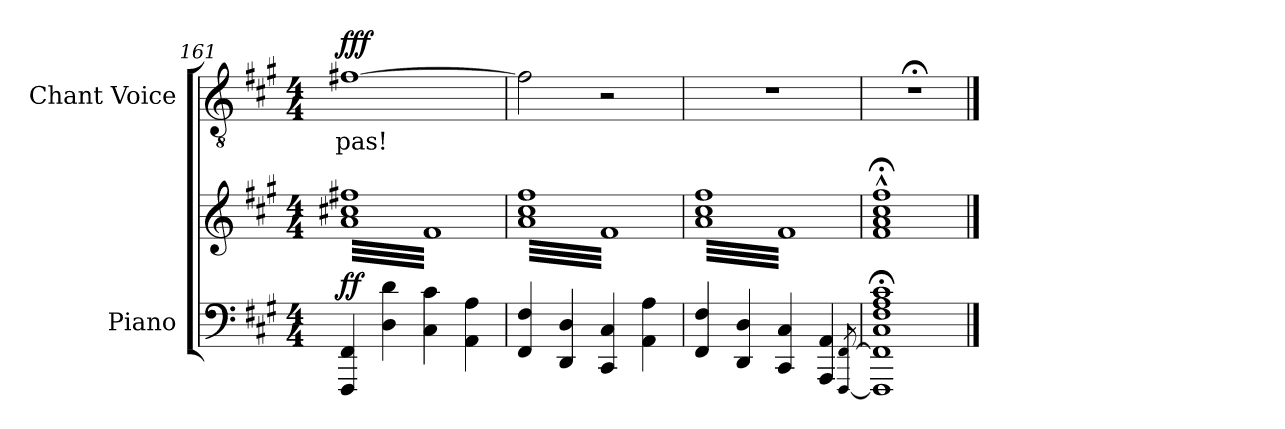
**kern	**kern	**dynam	**kern	**text	**dynam
*part2	*part2	*part2	*part1	*part1	*part1
*staff3	*staff2	*staff2/3	*staff1	*staff1	*staff1
*I"Piano	*	*	*I"Chant Voice	*	*
*I'Pno	*	*	*	*	*
*clefF4	*clefG2	*	*clefGv2	*	*
*k[f#c#g#]	*k[f#c#g#]	*	*k[f#c#g#]	*	*
*M4/4	*M4/4	*	*M4/4	*	*
=161	=161	=161	=161	=161	=161
!	!	!LO:DY:b	!	!LO:LY:b	!LO:DY:a
*	*tremolo	*	*	*	*
4FFF#/ 4FF#/	32a 32cc#X 32ff#XLLL	ff	[1f#X	pas!	fff
.	32f#	.	.	.	.
.	32a 32cc#X 32ff#X	.	.	.	.
.	32f#	.	.	.	.
.	32a 32cc#X 32ff#X	.	.	.	.
.	32f#	.	.	.	.
.	32a 32cc#X 32ff#X	.	.	.	.
.	32f#	.	.	.	.
4D\ 4d\	32a 32cc#X 32ff#X	.	.	.	.
.	32f#	.	.	.	.
.	32a 32cc#X 32ff#X	.	.	.	.
.	32f#	.	.	.	.
.	32a 32cc#X 32ff#X	.	.	.	.
.	32f#	.	.	.	.
.	32a 32cc#X 32ff#X	.	.	.	.
.	32f#	.	.	.	.
4C#\ 4c#\	32a 32cc#X 32ff#X	.	.	.	.
.	32f#	.	.	.	.
.	32a 32cc#X 32ff#X	.	.	.	.
.	32f#	.	.	.	.
.	32a 32cc#X 32ff#X	.	.	.	.
.	32f#	.	.	.	.
.	32a 32cc#X 32ff#X	.	.	.	.
.	32f#	.	.	.	.
4AA\ 4A\	32a 32cc#X 32ff#X	.	.	.	.
.	32f#	.	.	.	.
.	32a 32cc#X 32ff#X	.	.	.	.
.	32f#	.	.	.	.
.	32a 32cc#X 32ff#X	.	.	.	.
.	32f#	.	.	.	.
.	32a 32cc#X 32ff#X	.	.	.	.
.	32f#JJJ	.	.	.	.
=162	=162	=162	=162	=162	=162
4FF#/ 4F#/	32a 32cc# 32ff#LLL	.	2f#\]	.	.
.	32f#	.	.	.	.
.	32a 32cc# 32ff#	.	.	.	.
.	32f#	.	.	.	.
.	32a 32cc# 32ff#	.	.	.	.
.	32f#	.	.	.	.
.	32a 32cc# 32ff#	.	.	.	.
.	32f#	.	.	.	.
4DD/ 4D/	32a 32cc# 32ff#	.	.	.	.
.	32f#	.	.	.	.
.	32a 32cc# 32ff#	.	.	.	.
.	32f#	.	.	.	.
.	32a 32cc# 32ff#	.	.	.	.
.	32f#	.	.	.	.
.	32a 32cc# 32ff#	.	.	.	.
.	32f#	.	.	.	.
4CC#/ 4C#/	32a 32cc# 32ff#	.	2r	.	.
.	32f#	.	.	.	.
.	32a 32cc# 32ff#	.	.	.	.
.	32f#	.	.	.	.
.	32a 32cc# 32ff#	.	.	.	.
.	32f#	.	.	.	.
.	32a 32cc# 32ff#	.	.	.	.
.	32f#	.	.	.	.
4AA\ 4A\	32a 32cc# 32ff#	.	.	.	.
.	32f#	.	.	.	.
.	32a 32cc# 32ff#	.	.	.	.
.	32f#	.	.	.	.
.	32a 32cc# 32ff#	.	.	.	.
.	32f#	.	.	.	.
.	32a 32cc# 32ff#	.	.	.	.
.	32f#JJJ	.	.	.	.
=163	=163	=163	=163	=163	=163
4FF#/ 4F#/	32a 32cc# 32ff#LLL	.	1r	.	.
.	32f#	.	.	.	.
.	32a 32cc# 32ff#	.	.	.	.
.	32f#	.	.	.	.
.	32a 32cc# 32ff#	.	.	.	.
.	32f#	.	.	.	.
.	32a 32cc# 32ff#	.	.	.	.
.	32f#	.	.	.	.
4DD/ 4D/	32a 32cc# 32ff#	.	.	.	.
.	32f#	.	.	.	.
.	32a 32cc# 32ff#	.	.	.	.
.	32f#	.	.	.	.
.	32a 32cc# 32ff#	.	.	.	.
.	32f#	.	.	.	.
.	32a 32cc# 32ff#	.	.	.	.
.	32f#	.	.	.	.
4CC#/ 4C#/	32a 32cc# 32ff#	.	.	.	.
.	32f#	.	.	.	.
.	32a 32cc# 32ff#	.	.	.	.
.	32f#	.	.	.	.
.	32a 32cc# 32ff#	.	.	.	.
.	32f#	.	.	.	.
.	32a 32cc# 32ff#	.	.	.	.
.	32f#	.	.	.	.
4AAA/ 4AA/	32a 32cc# 32ff#	.	.	.	.
.	32f#	.	.	.	.
.	32a 32cc# 32ff#	.	.	.	.
.	32f#	.	.	.	.
.	32a 32cc# 32ff#	.	.	.	.
.	32f#	.	.	.	.
.	32a 32cc# 32ff#	.	.	.	.
.	32f#JJJ	.	.	.	.
*	*Xtremolo	*	*	*	*
[8qFFF#/ [8qFF#/	.	.	.	.	.
=164	=164	=164	=164	=164	=164
*^	*	*	*	*	*
1C#;< 1F#;< 1A;< 1c#;<	1FFF#] 1FF#]	1f#;<^^ 1a;<^^ 1cc#;<^^ 1ff#;<^^	.	1r;<	.	.
.	.	.	.	.	.	.
.	.	.	.	.	.	.
.	.	.	.	.	.	.
.	.	.	.	.	.	.
.	.	.	.	.	.	.
.	.	.	.	.	.	.
.	.	.	.	.	.	.
.	.	.	.	.	.	.
.	.	.	.	.	.	.
.	.	.	.	.	.	.
.	.	.	.	.	.	.
.	.	.	.	.	.	.
.	.	.	.	.	.	.
.	.	.	.	.	.	.
.	.	.	.	.	.	.
*v	*v	*	*	*	*	*
==	==	==	==	==	==
*-	*-	*-	*-	*-	*-
